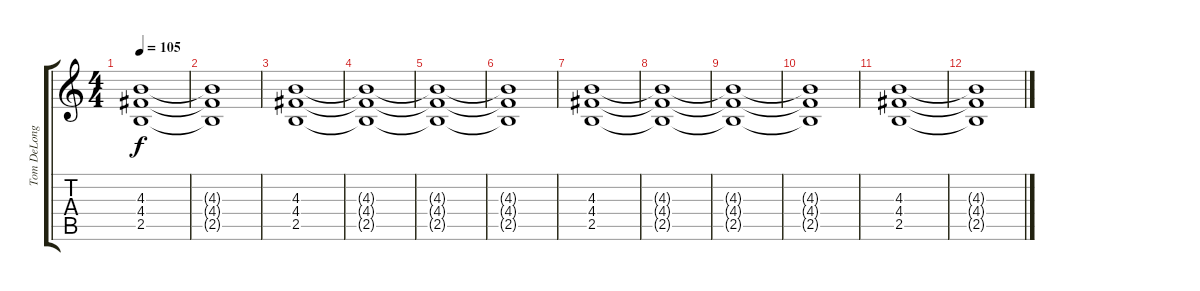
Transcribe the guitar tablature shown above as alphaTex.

\track ("Tom DeLonge (1st Guitar)" "Tom DeLong") {instrument overdrivenguitar}
\staff {score tabs}
\tuning (E4 B3 G3 D3 A2 E2) {hide}
\ts (4 4)
\tempo 105
\clef g2
\ks c
(4.3{t} 4.4{t} 2.5{t}).1{dy f} |
(4.3{t} 4.4{t} 2.5{t}).1 |
(4.3 4.4 2.5).1 |
(4.3{t} 4.4{t} 2.5{t}).1 |
(4.3{t} 4.4{t} 2.5{t}).1 |
(4.3{t} 4.4{t} 2.5{t}).1 |
(4.3 4.4 2.5).1 |
(4.3{t} 4.4{t} 2.5{t}).1 |
(4.3{t} 4.4{t} 2.5{t}).1 |
(4.3{t} 4.4{t} 2.5{t}).1 |
(4.3 4.4 2.5).1 |
(4.3{t} 4.4{t} 2.5{t}).1
